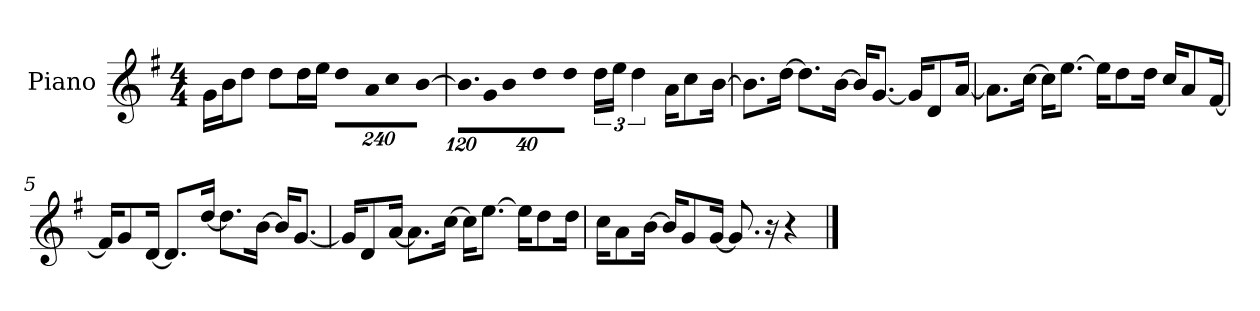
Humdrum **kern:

**kern
*part1
*staff1
*I"Piano
*I'P-no
*clefG2
*k[f#]
*M4/4
*MM90
=1
16g\LL
16b\J
8dd\J
8dd\L
16dd\L
16ee\JJ
*Xbrackettup
!LO:N:vis=8
960%137dd\L
!LO:N:vis=16
1920%137a\K
!LO:N:vis=8
960%137cc\
!LO:N:vis=8
[960%137b\J
=2
!LO:N:vis=16.
960%103b\LL]
!LO:N:vis=32
640%23g\K
!LO:N:vis=16
1920%137b\J
!LO:N:vis=8
960%137dd\
!LO:N:vis=8
960%137dd\J
*brackettup
24dd\LL
24ee\JJ
6dd\
16a\KL
8cc\
[16b\Jk
=3
8.b\L]
[16dd\Jk
8.dd\L]
[16b\Jk
16b/KL]
[8.g/J
16g/KL]
8d/
[16a/Jk
!!LO:LB:g=z
=4
8.a\L]
[16cc\Jk
16cc\KL]
[8.ee\J
16ee\KL]
8dd\
16dd\Jk
16cc/KL
8a/
[16f#/Jk
=5
16f#/KL]
8g/
[16d/Jk
8.d/L]
[16dd/Jk
8.dd\L]
[16b\Jk
16b/KL]
[8.g/J
=6
16g/KL]
8d/
[16a/Jk
8.a\L]
[16cc\Jk
16cc\KL]
[8.ee\J
16ee\KL]
8dd\
16dd\Jk
=7
16cc\KL
8a\
[16b\Jk
16b/KL]
8g/
[16g/Jk
8.g/]
16r
4r
==
*-
